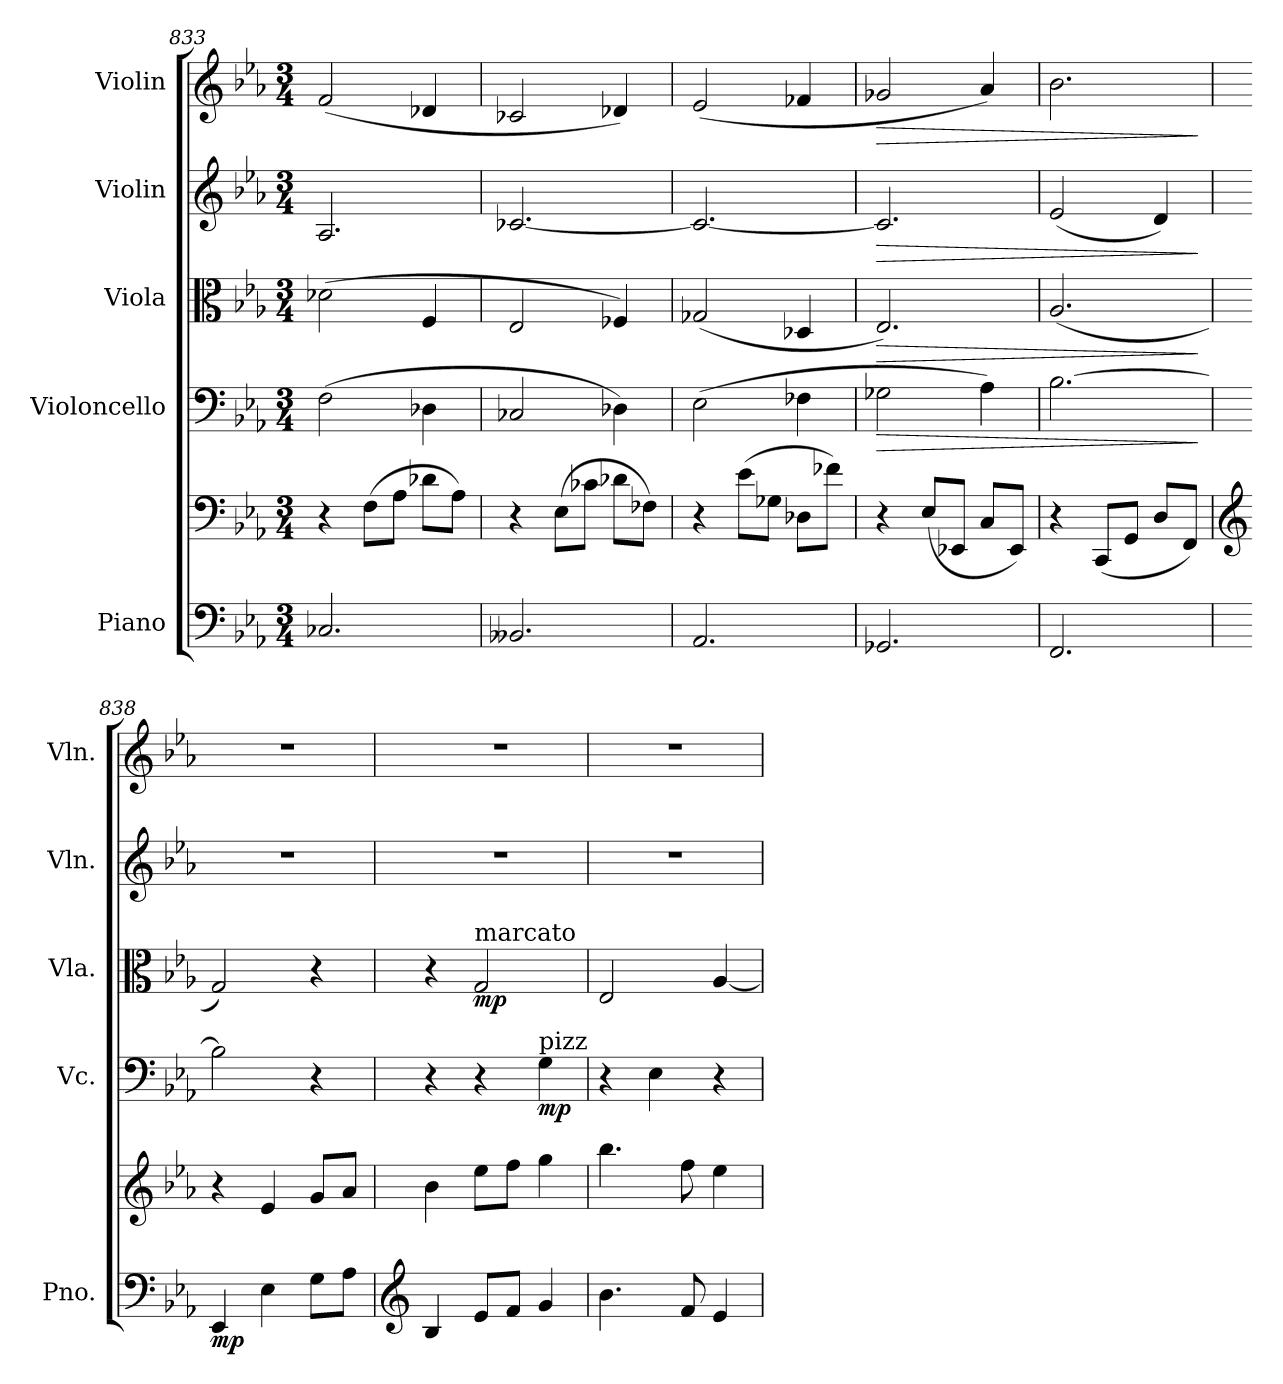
**kern	**kern	**dynam	**kern	**dynam	**kern	**dynam	**kern	**dynam	**kern	**dynam
*part5	*part5	*part5	*part4	*part4	*part3	*part3	*part2	*part2	*part1	*part1
*staff6	*staff5	*staff5/6	*staff4	*staff4	*staff3	*staff3	*staff2	*staff2	*staff1	*staff1
*I"Piano	*	*	*I"Violoncello	*	*I"Viola	*	*I"Violin	*	*I"Violin	*
*I'Pno.	*	*	*I'Vc.	*	*I'Vla.	*	*I'Vln.	*	*I'Vln.	*
*clefF4	*clefF4	*	*clefF4	*	*clefC3	*	*clefG2	*	*clefG2	*
*k[b-e-a-]	*k[b-e-a-]	*	*k[b-e-a-]	*	*k[b-e-a-]	*	*k[b-e-a-]	*	*k[b-e-a-]	*
*M3/4	*M3/4	*	*M3/4	*	*M3/4	*	*M3/4	*	*M3/4	*
=833	=833	=833	=833	=833	=833	=833	=833	=833	=833	=833
2.C-X/	4r	.	(2F\	.	(2d-X\	.	2.A-/	.	(2f/	.
.	(8F\L	.	.	.	.	.	.	.	.	.
.	8A-\J	.	.	.	.	.	.	.	.	.
.	8d-X\L	.	4D-X\	.	4F/	.	.	.	4d-X/	.
.	8A-\J)	.	.	.	.	.	.	.	.	.
=834	=834	=834	=834	=834	=834	=834	=834	=834	=834	=834
2.BB--X/	4r	.	2C-X/	.	2E-/	.	[2.c-X/	.	2c-X/	.
.	(8E-\L	.	.	.	.	.	.	.	.	.
.	8c-X\J	.	.	.	.	.	.	.	.	.
.	8d-X\L	.	4D-X\)	.	4F-X/)	.	.	.	4d-X/)	.
.	8F-X\J)	.	.	.	.	.	.	.	.	.
=835	=835	=835	=835	=835	=835	=835	=835	=835	=835	=835
2.AA-/	4r	.	(2E-\	.	(2G-X/	.	2.c-/_	.	(2e-/	.
.	(8e-\L	.	.	.	.	.	.	.	.	.
.	8G-X\J	.	.	.	.	.	.	.	.	.
.	8D-X\L	.	4F-X\	.	4D-X/	.	.	.	4f-X/	.
.	8f-X\J)	.	.	.	.	.	.	.	.	.
!!LO:LB:g=z
=836	=836	=836	=836	=836	=836	=836	=836	=836	=836	=836
!	!	!	!	!LO:HP:b	!	!LO:HP:b	!	!LO:HP:b	!	!LO:HP:b
2.GG-X/	4r	.	2G-X\	>	2.E-/)	>	2.c-/]	>	2g-X/	>
.	(8E-/L	.	.	.	.	.	.	.	.	.
.	8EE-X/J	.	.	.	.	.	.	.	.	.
.	8C/L	.	4A-\)	.	.	.	.	.	4a-/)	.
.	8EE-/J)	.	.	.	.	.	.	.	.	.
=837	=837	=837	=837	=837	=837	=837	=837	=837	=837	=837
2.FF/	4r	.	[2.B-\	.	(2.A-/	.	(2e-/	.	2.b-\	.
.	(8CC/L	.	.	.	.	.	.	.	.	.
.	8GG/J	.	.	.	.	.	.	.	.	.
.	8D/L	.	.	.	.	.	4d/)	.	.	.
.	8FF/J)	.	.	.	.	.	.	.	.	.
.	.	.	.	]	.	]	.	]	.	]
=838	=838	=838	=838	=838	=838	=838	=838	=838	=838	=838
*	*clefG2	*	*	*	*	*	*	*	*	*
!	!	!LO:DY:b=2	!	!	!	!	!	!	!	!
4EE-/	4r	mp	2B-\]	.	2G/)	.	2.r	.	2.r	.
4E-\	4e-/	.	.	.	.	.	.	.	.	.
8G\L	8g/L	.	4r	.	4r	.	.	.	.	.
8A-\J	8a-/J	.	.	.	.	.	.	.	.	.
=839	=839	=839	=839	=839	=839	=839	=839	=839	=839	=839
*clefG2	*	*	*	*	*	*	*	*	*	*
4B-/	4b-\	.	4r	.	4r	.	2.r	.	2.r	.
!	!	!	!	!	!LO:TX:a:t=marcato	!	!	!	!	!
!	!	!	!	!	!	!LO:DY:b	!	!	!	!
8e-/L	8ee-\L	.	4r	.	2G/	mp	.	.	.	.
8f/J	8ff\J	.	.	.	.	.	.	.	.	.
!	!	!	!LO:TX:a:t=pizz	!	!	!	!	!	!	!
!	!	!	!	!LO:DY:b	!	!	!	!	!	!
4g/	4gg\	.	4G\	mp	.	.	.	.	.	.
=840	=840	=840	=840	=840	=840	=840	=840	=840	=840	=840
4.b-\	4.bb-\	.	4r	.	2E-/	.	2.r	.	2.r	.
.	.	.	4E-\	.	.	.	.	.	.	.
8f/	8ff\	.	.	.	.	.	.	.	.	.
4e-/	4ee-\	.	4r	.	[4A-/	.	.	.	.	.
=	=	=	=	=	=	=	=	=	=	=
*-	*-	*-	*-	*-	*-	*-	*-	*-	*-	*-
